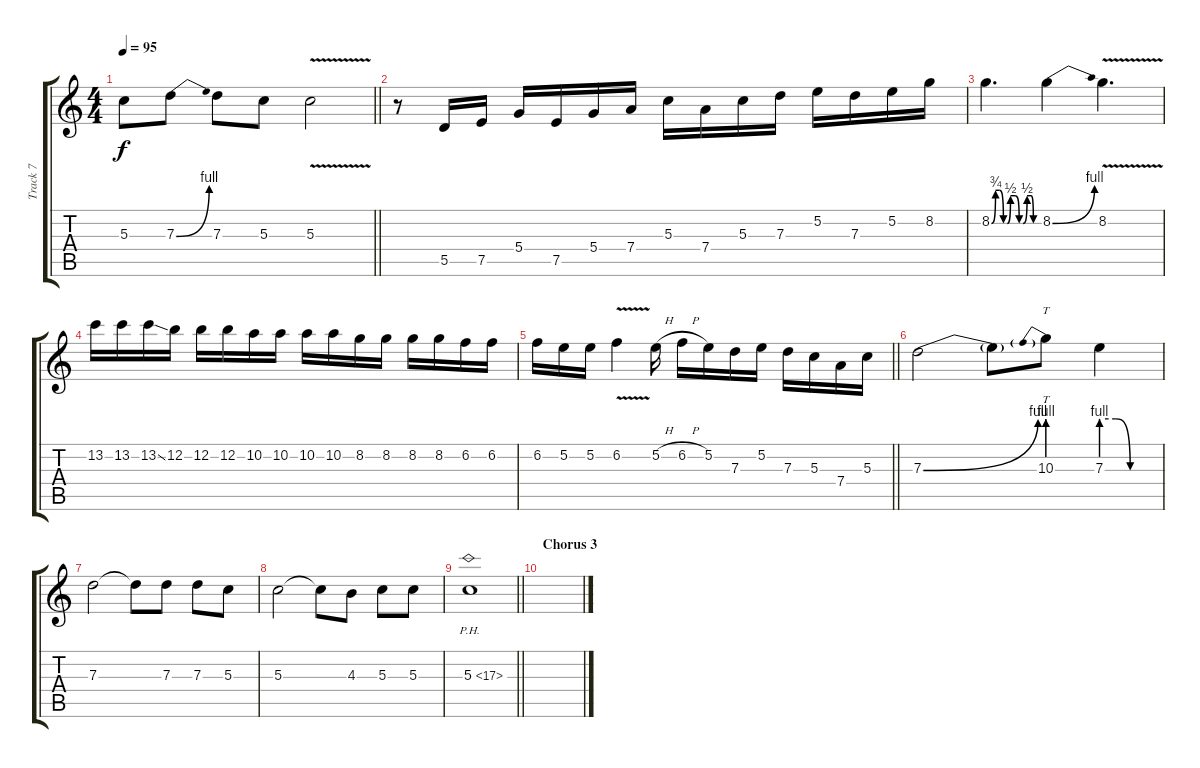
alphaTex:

\track ("Track 7" "Track 7") {instrument distortionguitar}
\staff {score tabs}
\tuning (E4 B3 G3 D3 A2 E2) {hide}
\ts (4 4)
\tempo 95
\clef g2
\barLineRight lightlight
\ks c
5.3.8{dy f} 7.3{be (bend 0 0 60 4)}.8 7.3.8 5.3.8 5.3{v}.2 |
r.8 5.5.16 7.5.16 5.4.16 7.5.16 5.4.16 7.4.16 5.3.16 7.4.16 5.3.16 7.3.16 5.2.16 7.3.16 5.2.16 8.2.16 |
8.2{be (custom 0 0 5 3 10 3 15 0 20 0 24 2 30 2 35 0 40 0 45 2 50 2 53 0 58 0 60 0)}.4{d} 8.2{be (bend 0 0 60 4)}.4 8.2{v}.4{d} |
13.2.16 13.2.16 13.2{ss}.16 12.2.16 12.2.16 12.2.16 10.2.16 10.2.16 10.2.16 10.2.16 8.2.16 8.2.16 8.2.16 8.2.16 6.2.16 6.2.16 |
\barLineRight lightlight
6.2.16 5.2.16 5.2.16 6.2{v}.4 5.2{h}.16 6.2{h}.16 5.2.16 7.3.16 5.2.16 7.3.16 5.3.16 7.4.16 5.3.16 |
7.3{be (bend 0 0 60 4)}.2 7.3{t}.8 10.3{be (prebend 0 4 60 4)}.8{tt} 7.3{be (custom 0 4 15 4 30 0 60 0)}.4 |
7.3.2 7.3{t}.8 7.3.8 7.3.8 5.3.8 |
5.3.2 5.3{t}.8 4.3.8 5.3.8 5.3.8 |
\barLineRight lightlight
5.3{ph 12}.1 |
\section ("" "Chorus 3")
